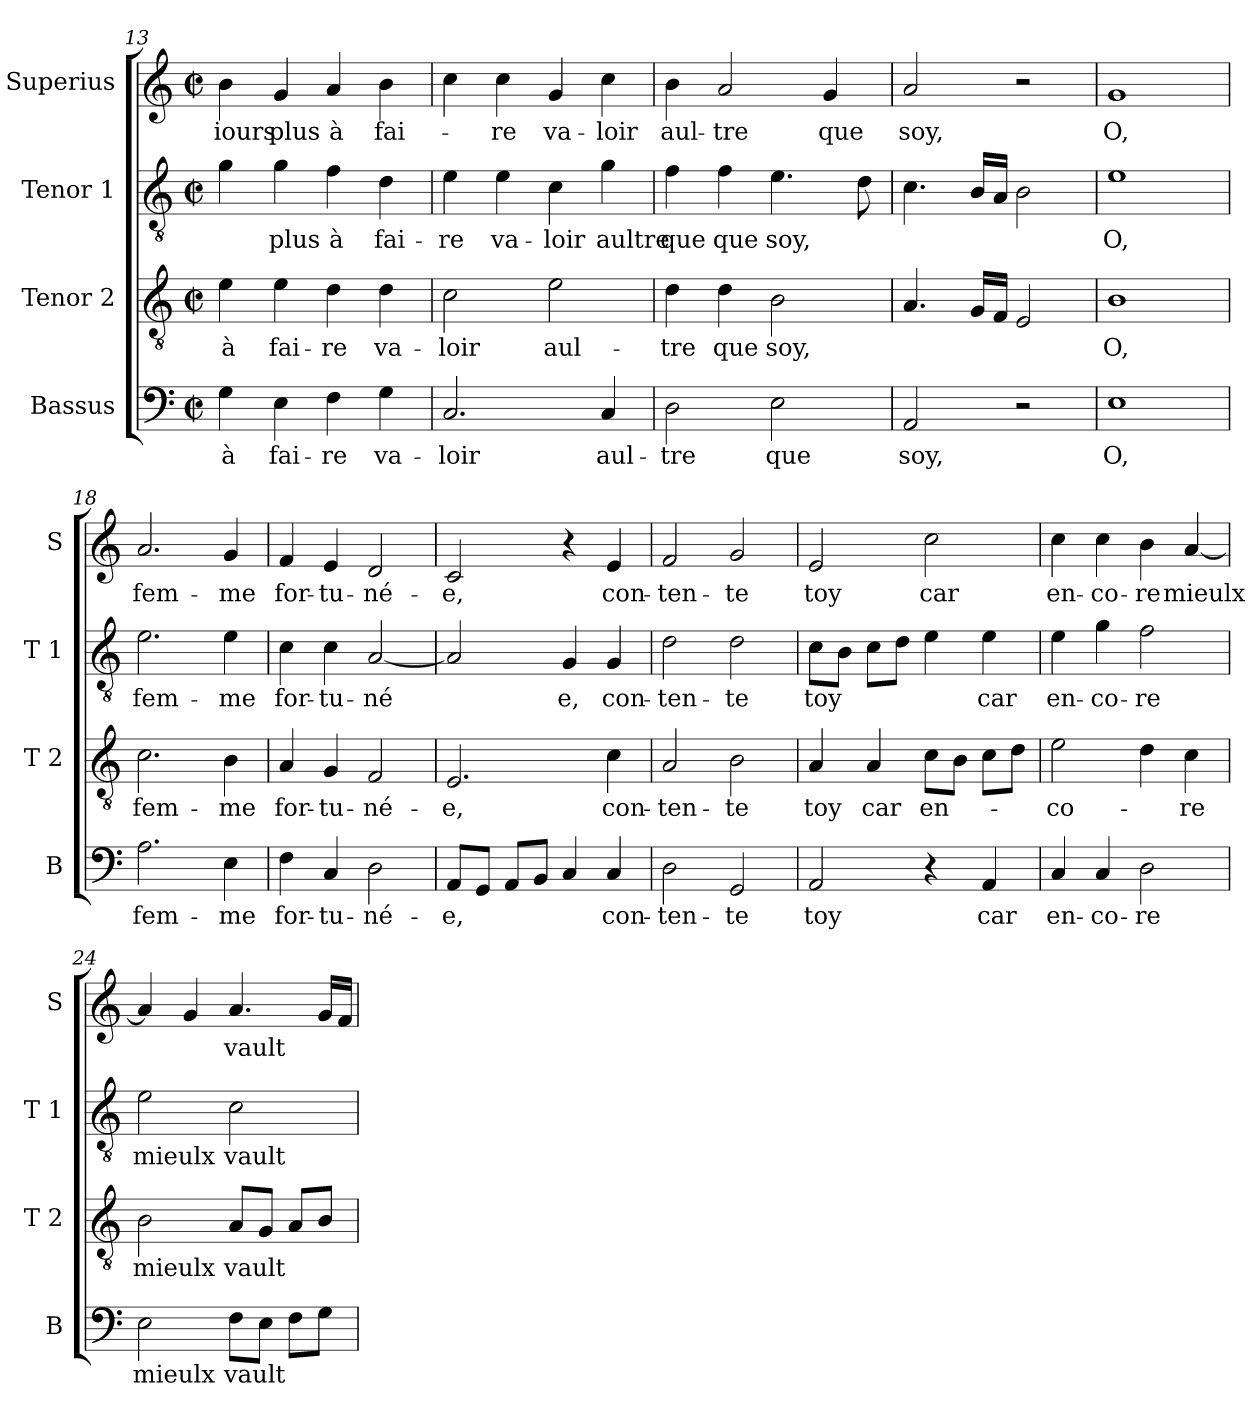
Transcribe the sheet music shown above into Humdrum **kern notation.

**kern	**text	**kern	**text	**kern	**text	**kern	**text
*part4	*part4	*part3	*part3	*part2	*part2	*part1	*part1
*staff4	*staff4	*staff3	*staff3	*staff2	*staff2	*staff1	*staff1
*I"Bassus	*	*I"Tenor 2	*	*I"Tenor 1	*	*I"Superius	*
*I'B	*	*I'T 2	*	*I'T 1	*	*I'S	*
!!LO:PB:g=z
*clefF4	*	*clefGv2	*	*clefGv2	*	*clefG2	*
*k[]	*	*k[]	*	*k[]	*	*k[]	*
*C:	*	*C:	*	*C:	*	*C:	*
*M2/2	*	*M2/2	*	*M2/2	*	*M2/2	*
*met(c|)	*	*met(c|)	*	*met(c|)	*	*met(c|)	*
=13	=13	=13	=13	=13	=13	=13	=13
!	!LO:LY:b	!	!LO:LY:b	!	!	!	!LO:LY:b
4G\	à	4e\	à	4g\	.	4b\	-iours
!	!LO:LY:b	!	!LO:LY:b	!	!LO:LY:b	!	!LO:LY:b
4E\	fai-	4e\	fai-	4g\	plus	4g/	plus
!	!LO:LY:b	!	!LO:LY:b	!	!LO:LY:b	!	!LO:LY:b
4F\	-re	4d\	-re	4f\	à	4a/	à
!	!LO:LY:b	!	!LO:LY:b	!	!LO:LY:b	!	!LO:LY:b
4G\	va-	4d\	va-	4d\	fai-	4b\	fai-
=14	=14	=14	=14	=14	=14	=14	=14
!	!LO:LY:b	!	!LO:LY:b	!	!LO:LY:b	!	!
2.C/	-loir	2c\	-loir	4e\	-re	4cc\	.
!	!	!	!	!	!LO:LY:b	!	!LO:LY:b
.	.	.	.	4e\	va-	4cc\	-re
!	!	!	!LO:LY:b	!	!LO:LY:b	!	!LO:LY:b
.	.	2e\	aul-	4c\	-loir	4g/	va-
!	!LO:LY:b	!	!	!	!LO:LY:b	!	!LO:LY:b
4C/	aul-	.	.	4g\	aultre	4cc\	-loir
=15	=15	=15	=15	=15	=15	=15	=15
!	!LO:LY:b	!	!LO:LY:b	!	!LO:LY:b	!	!LO:LY:b
2D\	-tre	4d\	-tre	4f\	que	4b\	aul-
!	!	!	!LO:LY:b	!	!LO:LY:b	!	!LO:LY:b
.	.	4d\	que	4f\	que	2a/	-tre
!	!LO:LY:b	!	!LO:LY:b	!	!LO:LY:b	!	!
2E\	que	2B\	soy,	4.e\	soy,	.	.
!	!	!	!	!	!	!	!LO:LY:b
.	.	.	.	.	.	4g/	que
.	.	.	.	8d\	.	.	.
=16	=16	=16	=16	=16	=16	=16	=16
!	!LO:LY:b	!	!	!	!	!	!LO:LY:b
2AA/	soy,	4.A/	.	4.c\	.	2a/	soy,
.	.	16G/LL	.	16B/LL	.	.	.
.	.	16F/JJ	.	16A/JJ	.	.	.
2r	.	2E/	.	2B\	.	2r	.
=17	=17	=17	=17	=17	=17	=17	=17
!	!LO:LY:b	!	!LO:LY:b	!	!LO:LY:b	!	!LO:LY:b
1E	O,	1B	O,	1e	O,	1g	O,
!!LO:LB:g=z
=18	=18	=18	=18	=18	=18	=18	=18
!	!LO:LY:b	!	!LO:LY:b	!	!LO:LY:b	!	!LO:LY:b
2.A\	fem-	2.c\	fem-	2.e\	fem-	2.a/	fem-
!	!LO:LY:b	!	!LO:LY:b	!	!LO:LY:b	!	!LO:LY:b
4E\	-me	4B\	-me	4e\	-me	4g/	-me
=19	=19	=19	=19	=19	=19	=19	=19
!	!LO:LY:b	!	!LO:LY:b	!	!LO:LY:b	!	!LO:LY:b
4F\	for-	4A/	for-	4c\	for-	4f/	for-
!	!LO:LY:b	!	!LO:LY:b	!	!LO:LY:b	!	!LO:LY:b
4C/	-tu-	4G/	-tu-	4c\	-tu-	4e/	-tu-
!	!LO:LY:b	!	!LO:LY:b	!	!LO:LY:b	!	!LO:LY:b
2D\	-né-	2F/	-né-	[2A/	-né	2d/	-né-
=20	=20	=20	=20	=20	=20	=20	=20
!	!LO:LY:b	!	!LO:LY:b	!	!	!	!LO:LY:b
8AA/L	-e,	2.E/	-e,	2A/]	.	2c/	-e,
8GG/J	.	.	.	.	.	.	.
8AA/L	.	.	.	.	.	.	.
8BB/J	.	.	.	.	.	.	.
!	!	!	!	!	!LO:LY:b	!	!
4C/	.	.	.	4G/	e,	4r	.
!	!LO:LY:b	!	!LO:LY:b	!	!LO:LY:b	!	!LO:LY:b
4C/	con-	4c\	con-	4G/	con-	4e/	con-
=21	=21	=21	=21	=21	=21	=21	=21
!	!LO:LY:b	!	!LO:LY:b	!	!LO:LY:b	!	!LO:LY:b
2D\	-ten-	2A/	-ten-	2d\	-ten-	2f/	-ten-
!	!LO:LY:b	!	!LO:LY:b	!	!LO:LY:b	!	!LO:LY:b
2GG/	-te	2B\	-te	2d\	-te	2g/	-te
=22	=22	=22	=22	=22	=22	=22	=22
!	!LO:LY:b	!	!LO:LY:b	!	!LO:LY:b	!	!LO:LY:b
2AA/	toy	4A/	toy	8c\L	toy	2e/	toy
.	.	.	.	8B\J	.	.	.
!	!	!	!LO:LY:b	!	!	!	!
.	.	4A/	car	8c\L	.	.	.
.	.	.	.	8d\J	.	.	.
!	!	!	!LO:LY:b	!	!	!	!LO:LY:b
4r	.	8c\L	en-	4e\	.	2cc\	car
.	.	8B\J	.	.	.	.	.
!	!LO:LY:b	!	!	!	!LO:LY:b	!	!
4AA/	car	8c\L	.	4e\	car	.	.
.	.	8d\J	.	.	.	.	.
!!LO:LB:g=z
=23	=23	=23	=23	=23	=23	=23	=23
!	!LO:LY:b	!	!LO:LY:b	!	!LO:LY:b	!	!LO:LY:b
4C/	en-	2e\	-co-	4e\	en-	4cc\	en-
!	!LO:LY:b	!	!	!	!LO:LY:b	!	!LO:LY:b
4C/	-co-	.	.	4g\	-co-	4cc\	-co-
!	!LO:LY:b	!	!	!	!LO:LY:b	!	!LO:LY:b
2D\	-re	4d\	.	2f\	-re	4b\	-re
!	!	!	!LO:LY:b	!	!	!	!LO:LY:b
.	.	4c\	-re	.	.	[4a/	mieulx
=24	=24	=24	=24	=24	=24	=24	=24
!	!LO:LY:b	!	!LO:LY:b	!	!LO:LY:b	!	!
2E\	mieulx	2B\	mieulx	2e\	mieulx	4a/]	.
.	.	.	.	.	.	4g/	.
!	!LO:LY:b	!	!LO:LY:b	!	!LO:LY:b	!	!LO:LY:b
8F\L	vault	8A/L	vault	2c\	vault	4.a/	vault
8E\J	.	8G/J	.	.	.	.	.
8F\L	.	8A/L	.	.	.	.	.
8G\J	.	8B/J	.	.	.	16g/LL	.
.	.	.	.	.	.	16f/JJ	.
=	=	=	=	=	=	=	=
*-	*-	*-	*-	*-	*-	*-	*-
